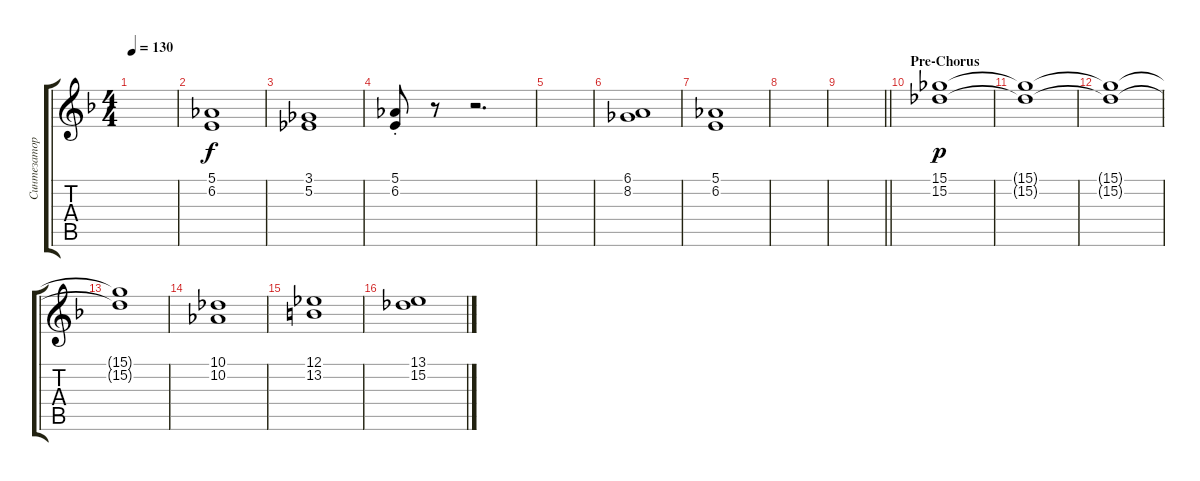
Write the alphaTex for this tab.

\track ("Синтезатор" "Синтезатор") {instrument stringensemble1}
\staff {score tabs}
\tuning (Eb4 Bb3 Gb3 Db3 Ab2 Eb2) {hide}
\ts (4 4)
\tempo 130
\clef g2
\ks dminor
|
(5.1 6.2).1 |
(3.1 5.2).1 |
(5.1{st} 6.2{st}).8 r.8 r.2{d} |
|
(6.1 8.2).1 |
(5.1 6.2).1 |
|
\barLineRight lightlight
|
\section ("" "Pre-Chorus")
(15.1 15.2).1{dy p instrument stringensemble1} |
(15.1{t} 15.2{t}).1 |
(15.1{t} 15.2{t}).1 |
(15.1{t} 15.2{t}).1 |
(10.1 10.2).1 |
(12.1 13.2).1 |
(13.1 15.2).1
